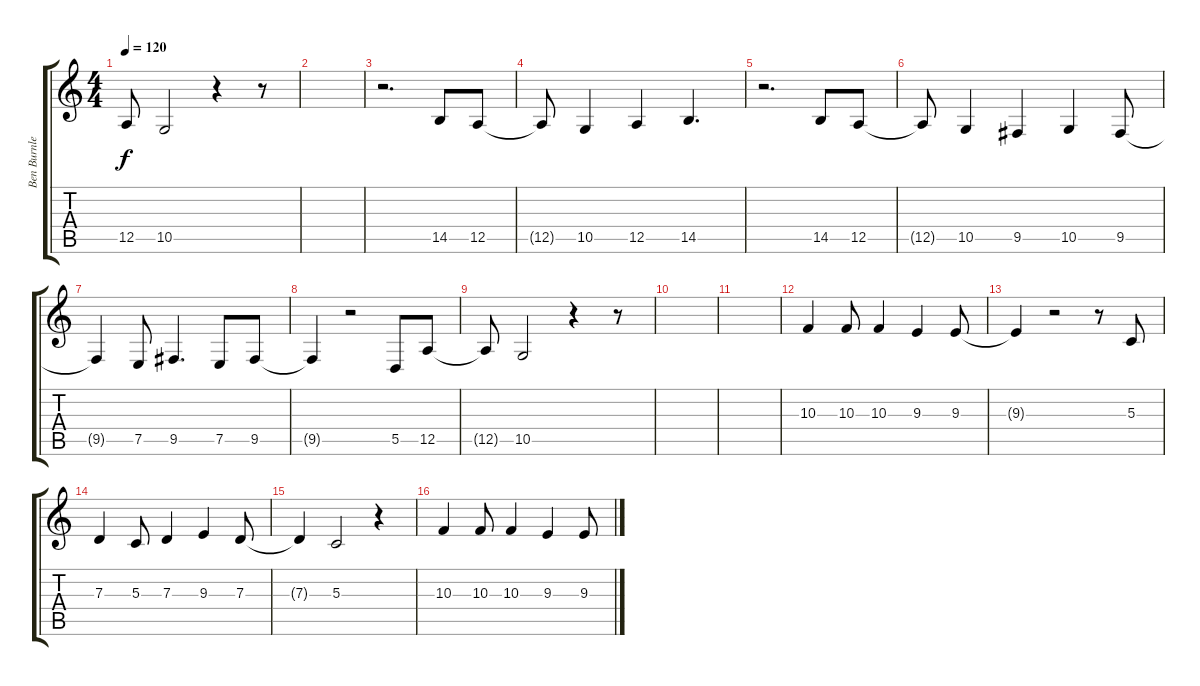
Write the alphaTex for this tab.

\track ("Ben Burnley (voce)" "Ben Burnle") {instrument lead6voice}
\staff {score tabs}
\tuning (E4 B3 G3 D3 A2 E2) {hide}
\ts (4 4)
\tempo 120
\clef g2
\ks c
12.5{t}.8{dy f} 10.5.2 r.4 r.8 |
|
r.2{d} 14.5.8 12.5.8 |
12.5{t}.8 10.5.4 12.5.4 14.5.4{d} |
r.2{d} 14.5.8 12.5.8 |
12.5{t}.8 10.5.4 9.5.4 10.5.4 9.5.8 |
9.5{t}.4 7.5.8 9.5.4{d} 7.5.8 9.5.8 |
9.5{t}.4 r.2 5.5.8 12.5.8 |
12.5{t}.8 10.5.2 r.4 r.8 |
|
|
10.3.4 10.3.8 10.3.4 9.3.4 9.3.8 |
9.3{t}.4 r.2 r.8 5.3.8 |
7.3.4 5.3.8 7.3.4 9.3.4 7.3.8 |
7.3{t}.4 5.3.2 r.4 |
10.3.4 10.3.8 10.3.4 9.3.4 9.3.8
